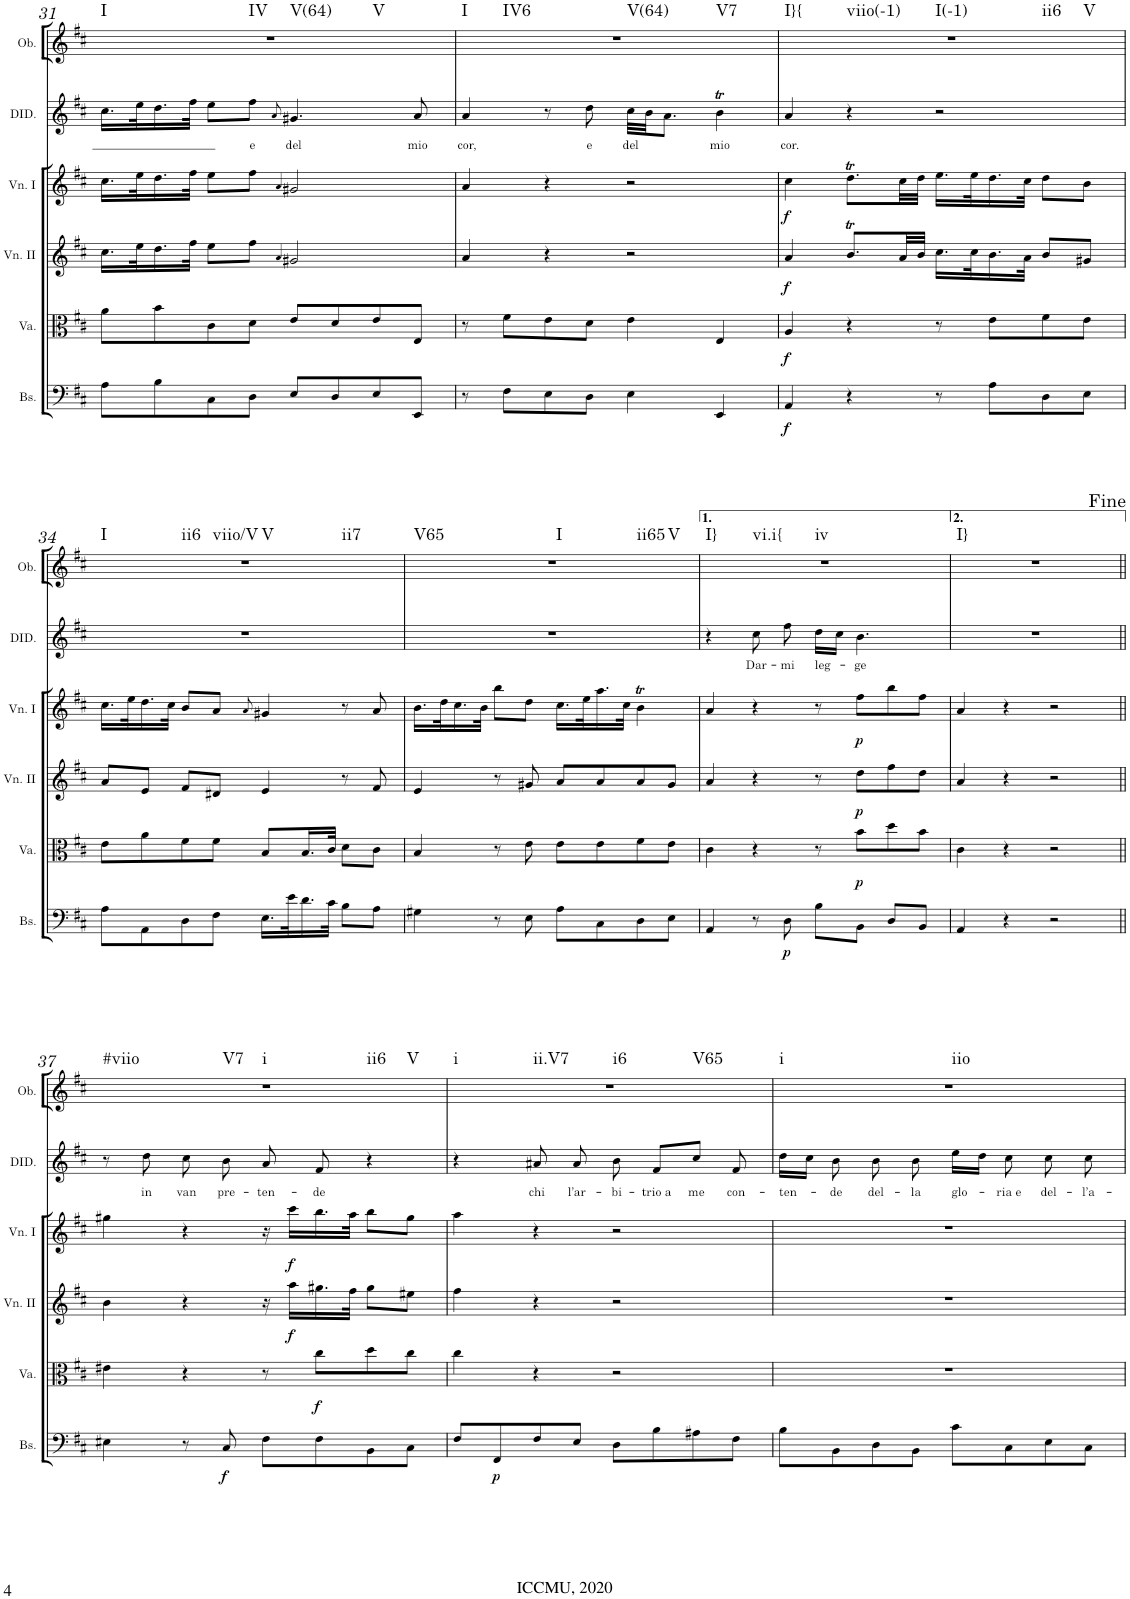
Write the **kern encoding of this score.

**kern	**dynam	**kern	**dynam	**kern	**dynam	**kern	**dynam	**kern	**text	**kern	**harte
*part6	*part6	*part5	*part5	*part4	*part4	*part3	*part3	*part2	*part2	*part1	*part1
*staff6	*staff6	*staff5	*staff5	*staff4	*staff4	*staff3	*staff3	*staff2	*staff2	*staff1	*
*I"Basso	*	*I"Viola	*	*I"Violino II	*	*I"Violino I	*	*I"DIDONE	*	*I"Oboi	*
*I'Bs.	*	*I'Va.	*	*I'Vn. II	*	*I'Vn. I	*	*I'DID.	*	*I'Ob.	*
!!LO:PB:g=z
*clefF4	*	*clefC3	*	*clefG2	*	*clefG2	*	*clefG2	*	*clefG2	*
*k[f#c#]	*	*k[f#c#]	*	*k[f#c#]	*	*k[f#c#]	*	*k[f#c#]	*	*k[f#c#]	*
*D:	*	*D:	*	*D:	*	*D:	*	*D:	*	*D:	*
*M4/4	*	*M4/4	*	*M4/4	*	*M4/4	*	*M4/4	*	*M4/4	*
*met(c)	*	*met(c)	*	*met(c)	*	*met(c)	*	*met(c)	*	*met(c)	*
=31	=31	=31	=31	=31	=31	=31	=31	=31	=31	=31	=31
!	!	!	!	!	!	!	!	!	!	!	!LO:H:n=1:kt=I
!	!	!	!	!	!	!	!	!	!	!	!LO:H:n=2:kt=IV
!	!	!	!	!	!	!	!	!	!	!	!LO:H:n=3:kt=V(64)
!	!	!	!	!	!	!	!	!	!	!	!LO:H:n=4:kt=V
8A\L	.	8a\L	.	16.cc#\LL	.	16.cc#\LL	.	16.cc#\LL	.	1r	N N N N
.	.	.	.	32ee\K	.	32ee\K	.	32ee\K	.	.	.
8B\	.	8b\	.	16.dd\	.	16.dd\	.	16.dd\	.	.	.
.	.	.	.	32ff#\JJk	.	32ff#\JJk	.	32ff#\JJk	.	.	.
8C#\	.	8c#\	.	8ee\L	.	8ee\L	.	8ee\L	.	.	.
!	!	!	!	!	!	!	!	!	!LO:LY:b	!	!
8D\J	.	8d\J	.	8ff#\J	.	8ff#\J	.	8ff#\J	e	.	.
.	.	.	.	4qa/	.	4qa/	.	8qa/	.	.	.
!	!	!	!	!	!	!	!	!	!LO:LY:b	!	!
8E/L	.	8e/L	.	2g#X/	.	2g#X/	.	4.g#X/	del	.	.
8D/	.	8d/	.	.	.	.	.	.	.	.	.
8E/	.	8e/	.	.	.	.	.	.	.	.	.
!	!	!	!	!	!	!	!	!	!LO:LY:b	!	!
8EE/J	.	8E/J	.	.	.	.	.	8a/	mio	.	.
=32	=32	=32	=32	=32	=32	=32	=32	=32	=32	=32	=32
!	!	!	!	!	!	!	!	!	!LO:LY:b	!	!LO:H:n=1:kt=I
!	!	!	!	!	!	!	!	!	!	!	!LO:H:n=2:kt=IV6
!	!	!	!	!	!	!	!	!	!	!	!LO:H:n=3:kt=V(64)
!	!	!	!	!	!	!	!	!	!	!	!LO:H:n=4:kt=V7
8r	.	8r	.	4a/	.	4a/	.	4a/	cor,	1r	N N N N
8F#\L	.	8f#\L	.	.	.	.	.	.	.	.	.
8E\	.	8e\	.	4r	.	4r	.	8r	.	.	.
!	!	!	!	!	!	!	!	!	!LO:LY:b	!	!
8D\J	.	8d\J	.	.	.	.	.	8dd\	e	.	.
!	!	!	!	!	!	!	!	!	!LO:LY:b	!	!
4E\	.	4e\	.	2r	.	2r	.	32cc#\LLL	del	.	.
.	.	.	.	.	.	.	.	32b\JJ	.	.	.
.	.	.	.	.	.	.	.	8.a\J	.	.	.
!	!	!	!	!	!	!	!	!	!LO:LY:b	!	!
4EE/	.	4E/	.	.	.	.	.	4bT\	mio	.	.
=33	=33	=33	=33	=33	=33	=33	=33	=33	=33	=33	=33
!	!LO:DY:b	!	!LO:DY:b	!	!LO:DY:b	!	!LO:DY:b	!	!LO:LY:b	!	!LO:H:n=1:kt=I}{
!	!	!	!	!	!	!	!	!	!	!	!LO:H:n=2:kt=viio(-1)
!	!	!	!	!	!	!	!	!	!	!	!LO:H:n=3:kt=I(-1)
!	!	!	!	!	!	!	!	!	!	!	!LO:H:n=4:kt=ii6
!	!	!	!	!	!	!	!	!	!	!	!LO:H:n=5:kt=V
4AA/	f	4A/	f	4a/	f	4cc#\	f	4a/	cor.	1r	N N N N N
4r	.	4r	.	8.bT/L	.	8.ddT\L	.	4r	.	.	.
.	.	.	.	32a/LL	.	32cc#\LL	.	.	.	.	.
.	.	.	.	32b/JJJ	.	32dd\JJJ	.	.	.	.	.
8r	.	8r	.	16.cc#\LL	.	16.ee\LL	.	2r	.	.	.
.	.	.	.	32cc#\K	.	32ee\K	.	.	.	.	.
8A\L	.	8e\L	.	16.b\	.	16.dd\	.	.	.	.	.
.	.	.	.	32a\JJk	.	32cc#\JJk	.	.	.	.	.
8D\	.	8f#\	.	8b/L	.	8dd\L	.	.	.	.	.
8E\J	.	8e\J	.	8g#X/J	.	8b\J	.	.	.	.	.
!!LO:LB:g=z
=34	=34	=34	=34	=34	=34	=34	=34	=34	=34	=34	=34
!	!	!	!	!	!	!	!	!	!	!	!LO:H:n=1:kt=I
!	!	!	!	!	!	!	!	!	!	!	!LO:H:n=2:kt=ii6
!	!	!	!	!	!	!	!	!	!	!	!LO:H:n=3:kt=viio/V
!	!	!	!	!	!	!	!	!	!	!	!LO:H:n=4:kt=V
!	!	!	!	!	!	!	!	!	!	!	!LO:H:n=5:kt=ii7
8A\L	.	8e\L	.	8a/L	.	16.cc#\LL	.	1r	.	1r	N N N N N
.	.	.	.	.	.	32ee\K	.	.	.	.	.
8AA\	.	8a\	.	8e/J	.	16.dd\	.	.	.	.	.
.	.	.	.	.	.	32cc#\JJk	.	.	.	.	.
8D\	.	8f#\	.	8f#/L	.	8b/L	.	.	.	.	.
8F#\J	.	8f#\J	.	8d#X/J	.	8a/J	.	.	.	.	.
.	.	.	.	.	.	8qa/	.	.	.	.	.
16.E\LL	.	8B/L	.	4e/	.	4g#X/	.	.	.	.	.
32e\K	.	.	.	.	.	.	.	.	.	.	.
16.d\	.	16.B/L	.	.	.	.	.	.	.	.	.
32c#\JJk	.	32c#/JJk	.	.	.	.	.	.	.	.	.
8B\L	.	8d\L	.	8r	.	8r	.	.	.	.	.
8A\J	.	8c#\J	.	8f#/	.	8a/	.	.	.	.	.
=35	=35	=35	=35	=35	=35	=35	=35	=35	=35	=35	=35
!	!	!	!	!	!	!	!	!	!	!	!LO:H:n=1:kt=V65
!	!	!	!	!	!	!	!	!	!	!	!LO:H:n=2:kt=I
!	!	!	!	!	!	!	!	!	!	!	!LO:H:n=3:kt=ii65
!	!	!	!	!	!	!	!	!	!	!	!LO:H:n=4:kt=V
4G#X\	.	4B/	.	4e/	.	16.b\LL	.	1r	.	1r	N N N N
.	.	.	.	.	.	32dd\K	.	.	.	.	.
.	.	.	.	.	.	16.cc#\	.	.	.	.	.
.	.	.	.	.	.	32b\JJk	.	.	.	.	.
8r	.	8r	.	8r	.	8bb\L	.	.	.	.	.
8E\	.	8e\	.	8g#X/	.	8dd\J	.	.	.	.	.
8A\L	.	8e\L	.	8a/L	.	16.cc#\LL	.	.	.	.	.
.	.	.	.	.	.	32ee\K	.	.	.	.	.
8C#\	.	8e\	.	8a/	.	16.aa\	.	.	.	.	.
.	.	.	.	.	.	32cc#\JJk	.	.	.	.	.
8D\	.	8f#\	.	8a/	.	4bT\	.	.	.	.	.
8E\J	.	8e\J	.	8g#/J	.	.	.	.	.	.	.
=36	=36	=36	=36	=36	=36	=36	=36	=36	=36	=36	=36
!	!	!	!	!	!	!	!	!	!	!	!LO:H:n=1:kt=I}
!	!	!	!	!	!	!	!	!	!	!	!LO:H:n=2:kt=vi.i{
!	!	!	!	!	!	!	!	!	!	!	!LO:H:n=3:kt=iv
4AA/	.	4c#\	.	4a/	.	4a/	.	4r	.	1r	N N N
!	!	!	!	!	!	!	!	!	!LO:LY:b	!	!
8r	.	4r	.	4r	.	4r	.	8cc#\	Dar-	.	.
!	!LO:DY:b	!	!	!	!	!	!	!	!LO:LY:b	!	!
8D\	p	.	.	.	.	.	.	8ff#\	-mi	.	.
!	!	!	!	!	!	!	!	!	!LO:LY:b	!	!
8B\L	.	8r	.	8r	.	8r	.	16dd\LL	leg-	.	.
.	.	.	.	.	.	.	.	16cc#\JJ	.	.	.
!	!	!	!LO:DY:b	!	!LO:DY:b	!	!LO:DY:b	!	!LO:LY:b	!	!
8BB\J	.	8b\L	p	8dd\L	p	8ff#\L	p	4.b\	-ge	.	.
8D/L	.	8dd\	.	8ff#\	.	8bb\	.	.	.	.	.
8BB/J	.	8b\J	.	8dd\J	.	8ff#\J	.	.	.	.	.
=36X1	=36X1	=36X1	=36X1	=36X1	=36X1	=36X1	=36X1	=36X1	=36X1	=36X1	=36X1
!	!	!	!	!	!	!	!	!	!	!	!LO:H:kt=I}
4AA/	.	4c#\	.	4a/	.	4a/	.	1r	.	1r	N
4r	.	4r	.	4r	.	4r	.	.	.	.	.
2r	.	2r	.	2r	.	2r	.	.	.	.	.
!!LO:LB:g=z
=37||	=37||	=37||	=37||	=37||	=37||	=37||	=37||	=37||	=37||	=37||	=37||
!	!	!	!	!	!	!	!	!	!	!	!LO:H:n=1:kt=#viio
!	!	!	!	!	!	!	!	!	!	!	!LO:H:n=2:kt=V7
!	!	!	!	!	!	!	!	!	!	!	!LO:H:n=3:kt=i
!	!	!	!	!	!	!	!	!	!	!	!LO:H:n=4:kt=ii6
!	!	!	!	!	!	!	!	!	!	!	!LO:H:n=5:kt=V
4E#X\	.	4e#X\	.	4b\	.	4gg#X\	.	8r	.	1r	N N N N N
!	!	!	!	!	!	!	!	!	!LO:LY:b	!	!
.	.	.	.	.	.	.	.	8dd\	in	.	.
!	!	!	!	!	!	!	!	!	!LO:LY:b	!	!
8r	.	4r	.	4r	.	4r	.	8cc#\	van	.	.
!	!LO:DY:b	!	!	!	!	!	!	!	!LO:LY:b	!	!
8C#/	f	.	.	.	.	.	.	8b\	pre-	.	.
!	!	!	!	!	!	!	!	!	!LO:LY:b	!	!
8F#\L	.	8r	.	16r	.	16r	.	8a/	-ten-	.	.
!	!	!	!	!	!LO:DY:b	!	!LO:DY:b	!	!	!	!
.	.	.	.	16aa\LL	f	16ccc#\LL	f	.	.	.	.
!	!	!	!LO:DY:b	!	!	!	!	!	!LO:LY:b	!	!
8F#\	.	8cc#\L	f	16.gg#X\	.	16.bb\	.	8f#/	-de	.	.
.	.	.	.	32ff#\JJk	.	32aa\JJk	.	.	.	.	.
8BB\	.	8dd\	.	8gg#\L	.	8bb\L	.	4r	.	.	.
8C#\J	.	8cc#\J	.	8ee#X\J	.	8gg#\J	.	.	.	.	.
=38	=38	=38	=38	=38	=38	=38	=38	=38	=38	=38	=38
!	!	!	!	!	!	!	!	!	!	!	!LO:H:n=1:kt=i
!	!	!	!	!	!	!	!	!	!	!	!LO:H:n=2:kt=ii.V7
!	!	!	!	!	!	!	!	!	!	!	!LO:H:n=3:kt=i6
!	!	!	!	!	!	!	!	!	!	!	!LO:H:n=4:kt=V65
8F#/L	.	4cc#\	.	4ff#\	.	4aa\	.	4r	.	1r	N N N N
!	!LO:DY:b	!	!	!	!	!	!	!	!	!	!
8FF#/	p	.	.	.	.	.	.	.	.	.	.
!	!	!	!	!	!	!	!	!	!LO:LY:b	!	!
8F#/	.	4r	.	4r	.	4r	.	8a#X/	chi	.	.
!	!	!	!	!	!	!	!	!	!LO:LY:b	!	!
8E/J	.	.	.	.	.	.	.	8a#/	l’ar-	.	.
!	!	!	!	!	!	!	!	!	!LO:LY:b	!	!
8D\L	.	2r	.	2r	.	2r	.	8b\	-bi-	.	.
!	!	!	!	!	!	!	!	!	!LO:LY:b	!	!
8B\	.	.	.	.	.	.	.	8f#/L	trio a	.	.
!	!	!	!	!	!	!	!	!	!LO:LY:b	!	!
8A#X\	.	.	.	.	.	.	.	8cc#/J	me	.	.
!	!	!	!	!	!	!	!	!	!LO:LY:b	!	!
8F#\J	.	.	.	.	.	.	.	8f#/	con-	.	.
=39	=39	=39	=39	=39	=39	=39	=39	=39	=39	=39	=39
!	!	!	!	!	!	!	!	!	!LO:LY:b	!	!LO:H:n=1:kt=i
!	!	!	!	!	!	!	!	!	!	!	!LO:H:n=2:kt=iio
8B\L	.	1r	.	1r	.	1r	.	16dd\LL	-ten-	1r	N N
.	.	.	.	.	.	.	.	16cc#\JJ	.	.	.
!	!	!	!	!	!	!	!	!	!LO:LY:b	!	!
8BB\	.	.	.	.	.	.	.	8b\	-de	.	.
!	!	!	!	!	!	!	!	!	!LO:LY:b	!	!
8D\	.	.	.	.	.	.	.	8b\	del-	.	.
!	!	!	!	!	!	!	!	!	!LO:LY:b	!	!
8BB\J	.	.	.	.	.	.	.	8b\	-la	.	.
!	!	!	!	!	!	!	!	!	!LO:LY:b	!	!
8c#\L	.	.	.	.	.	.	.	16ee\LL	glo-	.	.
.	.	.	.	.	.	.	.	16dd\JJ	.	.	.
!	!	!	!	!	!	!	!	!	!LO:LY:b	!	!
8C#\	.	.	.	.	.	.	.	8cc#\	ria e	.	.
!	!	!	!	!	!	!	!	!	!LO:LY:b	!	!
8E\	.	.	.	.	.	.	.	8cc#\	del-	.	.
!	!	!	!	!	!	!	!	!	!LO:LY:b	!	!
8C#\J	.	.	.	.	.	.	.	8cc#\	-l’a-	.	.
=	=	=	=	=	=	=	=	=	=	=	=
*-	*-	*-	*-	*-	*-	*-	*-	*-	*-	*-	*-
